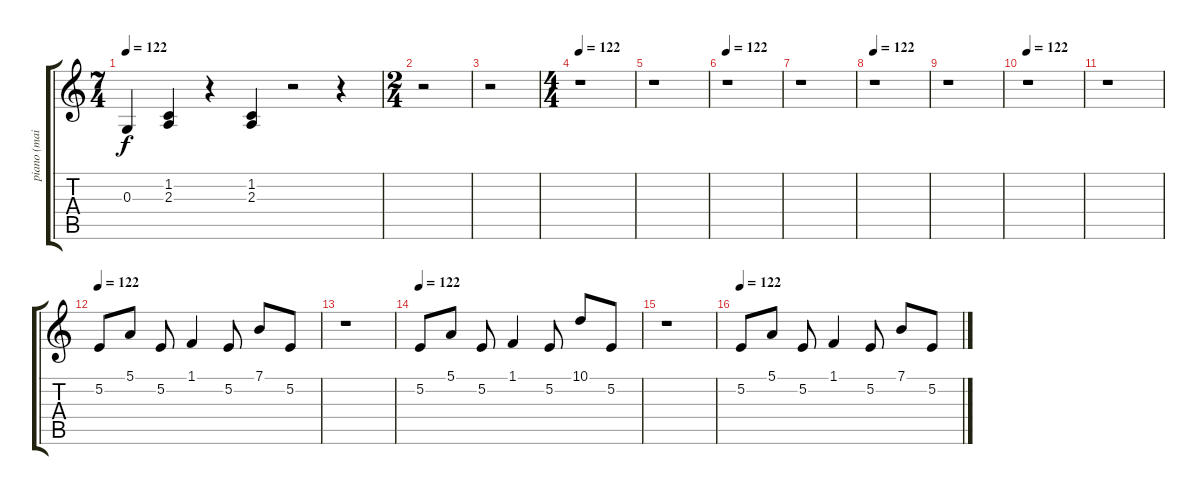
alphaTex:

\track ("piano (main Droite)" "piano (mai") {instrument acousticgrandpiano}
\staff {score tabs}
\tuning (E4 B3 G3 D3 A2 E2) {hide}
\ts (7 4)
\tempo 122
\clef g2
\ks c
0.3{t}.4{dy f} (1.2 2.3).4 r.4 (1.2 2.3).4 r.2 r.4 |
\ts (2 4)
r.2 |
r.2 |
\ts (4 4)
\tempo 122
r.1 |
r.1 |
\tempo 122
r.1 |
r.1 |
\tempo 122
r.1 |
r.1 |
\tempo 122
r.1 |
r.1 |
\tempo 122
5.2.8 5.1.8 5.2.8 1.1.4 5.2.8 7.1.8 5.2.8 |
r.1 |
\tempo 122
5.2.8 5.1.8 5.2.8 1.1.4 5.2.8 10.1.8 5.2.8 |
r.1 |
\tempo 122
5.2.8 5.1.8 5.2.8 1.1.4 5.2.8 7.1.8 5.2.8
